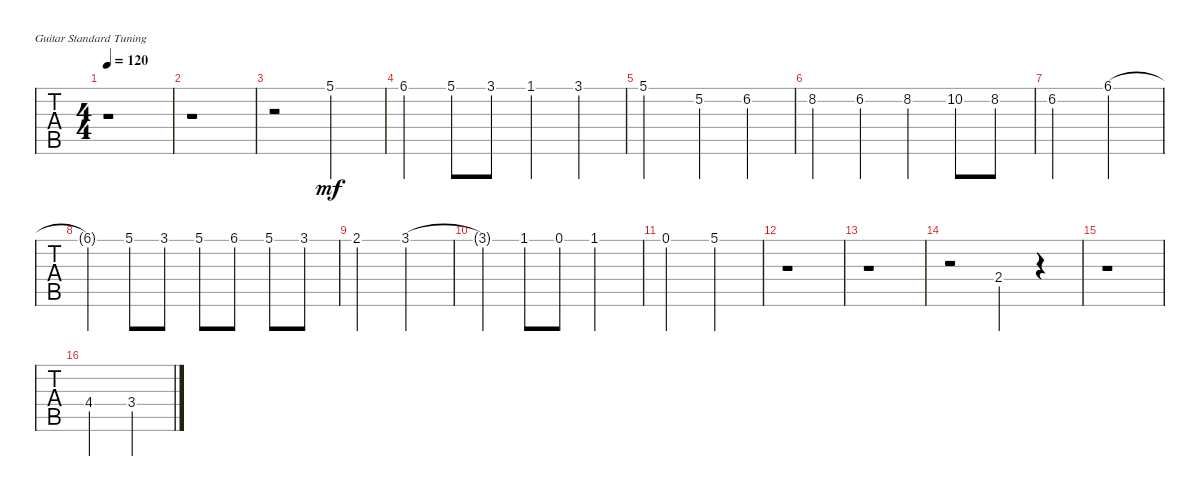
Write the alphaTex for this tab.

\defaultSystemsLayout 4
\bracketExtendMode groupsimilarinstruments
\singleTrackTrackNamePolicy hidden
\multiTrackTrackNamePolicy hidden
\firstSystemTrackNameOrientation horizontal
\otherSystemsTrackNameOrientation horizontal
\track ("Nylon Guitar" "N-Gt") {instrument acousticguitarnylon}
\staff {tabs}
\tuning (E4 B3 G3 D3 A2 E2)
\ts (4 4)
\tempo 120
\clef g2
\ks c
r.1{dy mf} |
r.1 |
r.2 5.1.2 |
6.1.4 5.1.8 3.1.8 1.1.4 3.1.4 |
5.1.2 5.2.4 6.2.4 |
8.2.4 6.2.4 8.2.4 10.2.8 8.2.8 |
6.2.2 6.1.2 |
6.1{t}.4 5.1.8 3.1.8 5.1.8 6.1.8 5.1.8 3.1.8 |
2.1.2 3.1.2 |
3.1{t}.4 1.1.8 0.1.8 1.1.2 |
0.1.2 5.1.2 |
r.1 |
r.1 |
r.2 2.4.4 r.4 |
r.1 |
4.4.2 3.4.2
